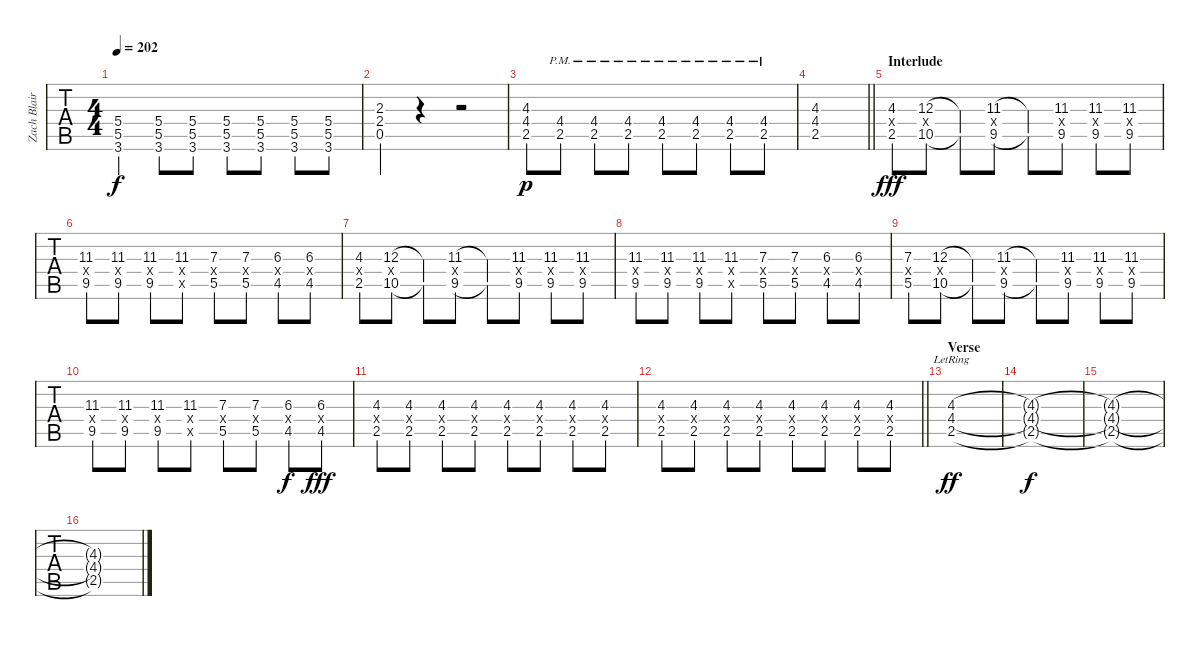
\track ("Zach Blair - Guitar One" "Zach Blair") {instrument electricguitarclean}
\staff {tabs}
\tuning (E4 B3 G3 D3 A2 E2) {hide}
\ts (4 4)
\tempo 202
\clef g2
\ks c
(5.4 5.5 3.6).4{dy f} (5.4 5.5 3.6).8 (5.4 5.5 3.6).8 (5.4 5.5 3.6).8 (5.4 5.5 3.6).8 (5.4 5.5 3.6).8 (5.4 5.5 3.6).8 |
(2.3 2.4 0.5).4 r.4 r.2 |
(4.3 4.4 2.5).8{dy p} (4.4{pm} 2.5{pm}).8 (4.4{pm} 2.5{pm}).8 (4.4{pm} 2.5{pm}).8 (4.4{pm} 2.5{pm}).8 (4.4{pm} 2.5{pm}).8 (4.4{pm} 2.5{pm}).8 (4.4{pm} 2.5{pm}).8 |
\barLineRight lightlight
(4.3 4.4 2.5).1 |
\section ("" "Interlude")
(4.3 2.4{x} 2.5).8{dy fff balance 8} (12.3 10.4{x} 10.5).8 (12.3{t} 10.5{t}).8 (11.3 9.4{x} 9.5).8 (11.3{t} 9.5{t}).8 (11.3 9.4{x} 9.5).8 (11.3 9.4{x} 9.5).8 (11.3 9.4{x} 9.5).8 |
(11.3 9.4{x} 9.5).8 (11.3 9.4{x} 9.5).8 (11.3 9.4{x} 9.5).8 (11.3 9.4{x} 9.5{x}).8 (7.3 5.4{x} 5.5).8 (7.3 5.4{x} 5.5).8 (6.3 4.4{x} 4.5).8 (6.3 4.4{x} 4.5).8 |
(4.3 2.4{x} 2.5).8 (12.3 10.4{x} 10.5).8 (12.3{t} 10.5{t}).8 (11.3 9.4{x} 9.5).8 (11.3{t} 9.5{t}).8 (11.3 9.4{x} 9.5).8 (11.3 9.4{x} 9.5).8 (11.3 9.4{x} 9.5).8 |
(11.3 9.4{x} 9.5).8 (11.3 9.4{x} 9.5).8 (11.3 9.4{x} 9.5).8 (11.3 9.4{x} 9.5{x}).8 (7.3 5.4{x} 5.5).8 (7.3 5.4{x} 5.5).8 (6.3 4.4{x} 4.5).8 (6.3 4.4{x} 4.5).8 |
(7.3 5.4{x} 5.5).8 (12.3 10.4{x} 10.5).8 (12.3{t} 10.5{t}).8 (11.3 9.4{x} 9.5).8 (11.3{t} 9.5{t}).8 (11.3 9.4{x} 9.5).8 (11.3 9.4{x} 9.5).8 (11.3 9.4{x} 9.5).8 |
(11.3 9.4{x} 9.5).8 (11.3 9.4{x} 9.5).8 (11.3 9.4{x} 9.5).8 (11.3 9.4{x} 9.5{x}).8 (7.3 5.4{x} 5.5).8 (7.3 5.4{x} 5.5).8 (6.3 4.4{x} 4.5).8{dy f} (6.3 4.4{x} 4.5).8{dy fff} |
(4.3 4.4{x} 2.5).8 (4.3 4.4{x} 2.5).8 (4.3 4.4{x} 2.5).8 (4.3 4.4{x} 2.5).8 (4.3 4.4{x} 2.5).8 (4.3 4.4{x} 2.5).8 (4.3 4.4{x} 2.5).8 (4.3 4.4{x} 2.5).8 |
\barLineRight lightlight
(4.3 4.4{x} 2.5).8 (4.3 4.4{x} 2.5).8 (4.3 4.4{x} 2.5).8 (4.3 4.4{x} 2.5).8 (4.3 4.4{x} 2.5).8 (4.3 4.4{x} 2.5).8 (4.3 4.4{x} 2.5).8 (4.3 4.4{x} 2.5).8 |
\section ("" "Verse")
(4.3{lr} 4.4{lr} 2.5{lr}).1{dy ff balance 16} |
(4.3{t} 4.4{t} 2.5{t}).1{dy f} |
(4.3{t} 4.4{t} 2.5{t}).1 |
(4.3{t} 4.4{t} 2.5{t}).1
